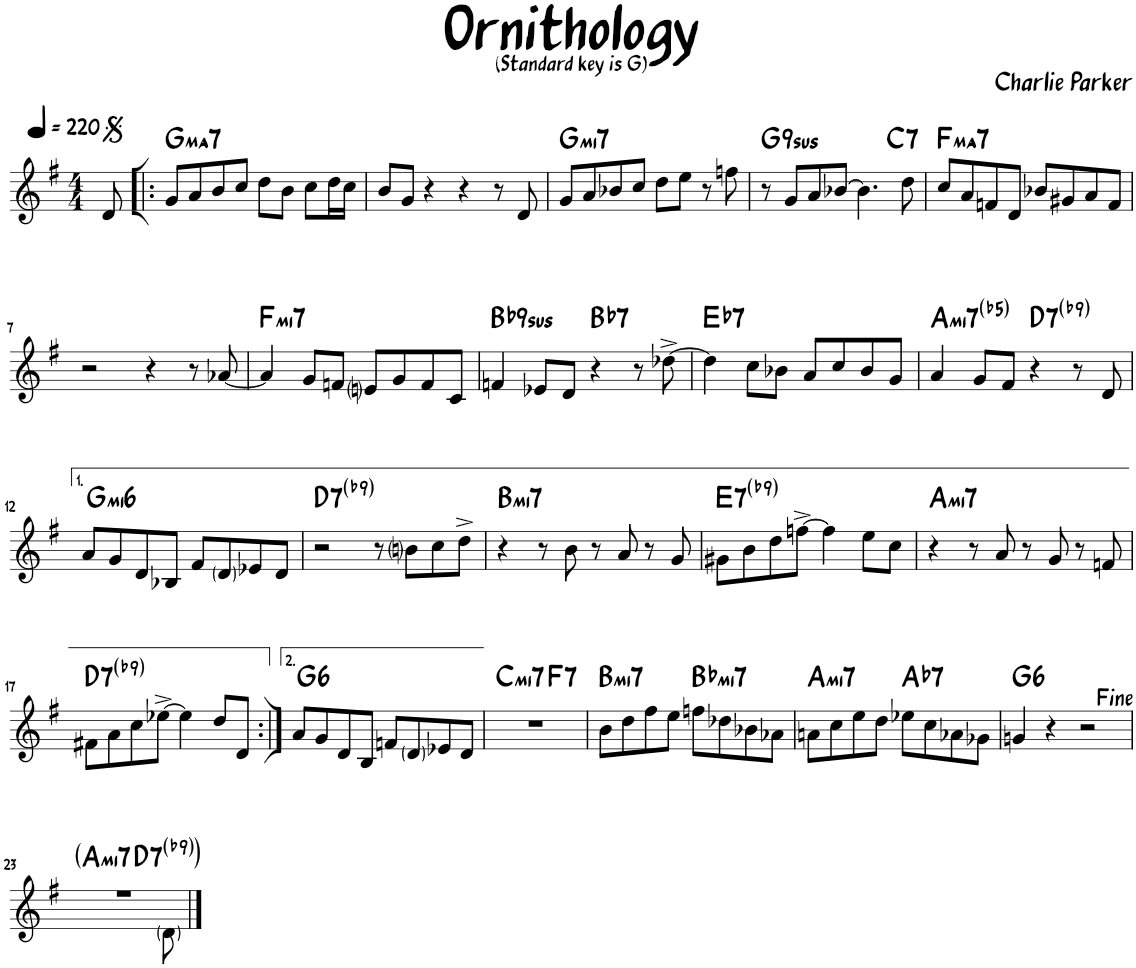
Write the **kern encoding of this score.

**kern	**harte
*part1	*part1
*staff1	*
*I"Piano	*
*I'Pno.	*
*clefG2	*
*k[f#]	*
*M4/4	*
*MM220	*
=1	=1
8d/	.
=2!|:	=2!|:
!	!LO:H:kt=ma7
8g/L	G:maj7
8a/	.
8b/	.
8cc/J	.
8dd\L	.
8b\J	.
8cc\L	.
16dd\L	.
16cc\JJ	.
=3	=3
8b/L	.
8g/J	.
4r	.
4r	.
8r	.
8d/	.
=4	=4
!	!LO:H:kt=mi7
8g/L	G:min7
8a/	.
8b-X/	.
8cc/J	.
8dd\L	.
8ee\J	.
8r	.
8ffn\	.
=5	=5
!	!LO:H:kt=9sus
*^	*
8r	2.ryy	G:sus4(7,9)
8g/L	.	.
8a/	.	.
[8b-X/J	.	.
4.b-\]	.	.
!	!	!LO:H:kt=7
.	4ryy	C:7
8dd\	.	.
=6	=6	=6
!	!	!LO:H:kt=ma7
*v	*v	*
8cc/L	F:maj7
8a/	.
8fn/	.
8d/J	.
8b-X/L	.
8g#X/	.
8a/	.
8f/J	.
!!LO:LB:g=z
=7	=7
2r	.
4r	.
8r	.
[8a-X/	.
=8	=8
!	!LO:H:kt=mi7
4a-/]	F:min7
8g/L	.
8fn/J	.
8eni/L	.
8g/	.
8f/	.
8c/J	.
=9	=9
!	!LO:H:kt=9sus
4fn/	Bb:sus4(7,9)
8e-X/L	.
8d/J	.
!	!LO:H:kt=7
4r	Bb:7
8r	.
[8dd-X^\	.
=10	=10
!	!LO:H:kt=7
4dd-\]	Eb:7
8cc\L	.
8b-X\J	.
8a/L	.
8cc/	.
8b-/	.
8g/J	.
=11	=11
!	!LO:H:kt=mi7(b5)
4a/	A:hdim7
8g/L	.
8f#/J	.
!	!LO:H:kt=7
4r	D:7(b9)
8r	.
8d/	.
!!LO:LB:g=z
=12	=12
!	!LO:H:kt=mi6
8a/L	G:min6
8g/	.
8d/	.
8B-X/J	.
8f#/L	.
8d/	.
8e-X/	.
8d/J	.
=13	=13
!	!LO:H:kt=7
2r	D:7(b9)
8r	.
8bni\L	.
8cc\	.
8dd^\J	.
=14	=14
!	!LO:H:kt=mi7
4r	B:min7
8r	.
8b\	.
8r	.
8a/	.
8r	.
8g/	.
=15	=15
!	!LO:H:kt=7
8g#X\L	E:7(b9)
8b\	.
8dd\	.
[8ffn^\J	.
4ff\]	.
8ee\L	.
8cc\J	.
=16	=16
!	!LO:H:kt=mi7
4r	A:min7
8r	.
8a/	.
8r	.
8g/	.
8r	.
8fn/	.
!!LO:LB:g=z
=17	=17
!	!LO:H:kt=7
8f#X\L	D:7(b9)
8a\	.
8cc\	.
[8ee-X^\J	.
4ee-\]	.
8dd/L	.
8d/J	.
=18:|!	=18:|!
!	!LO:H:kt=6
8a/L	G:maj6
8g/	.
8d/	.
8B/J	.
8fn/L	.
8d/	.
8e-X/	.
8d/J	.
=19	=19
!	!LO:H:kt=mi7
*^	*
1r	2ryy	C:min7
!	!	!LO:H:kt=7
.	2ryy	F:7
=20	=20	=20
!	!	!LO:H:kt=mi7
*v	*v	*
8b\L	B:min7
8dd\	.
8ff#\	.
8ee\J	.
!	!LO:H:kt=mi7
8ffn\L	Bb:min7
8dd-X\	.
8b-X\	.
8a-X\J	.
=21	=21
!	!LO:H:kt=mi7
8an\L	A:min7
8cc\	.
8ee\	.
8dd\J	.
!	!LO:H:kt=7
8ee-X\L	Ab:7
8cc\	.
8a-X\	.
8g-X\J	.
=22	=22
!	!LO:H:kt=6
4gn/	G:maj6
4r	.
2r	.
!!LO:LB:g=z
=23	=23
*^	*
!	!	!LO:H:kt=mi7
*	*^	*
1r	2..ryy	2ryy	A:min7
!	!	!	!LO:H:kt=7
.	.	2ryy	D:7(b9)
.	8d\	.	.
*v	*v	*v	*
==	==
*-	*-
